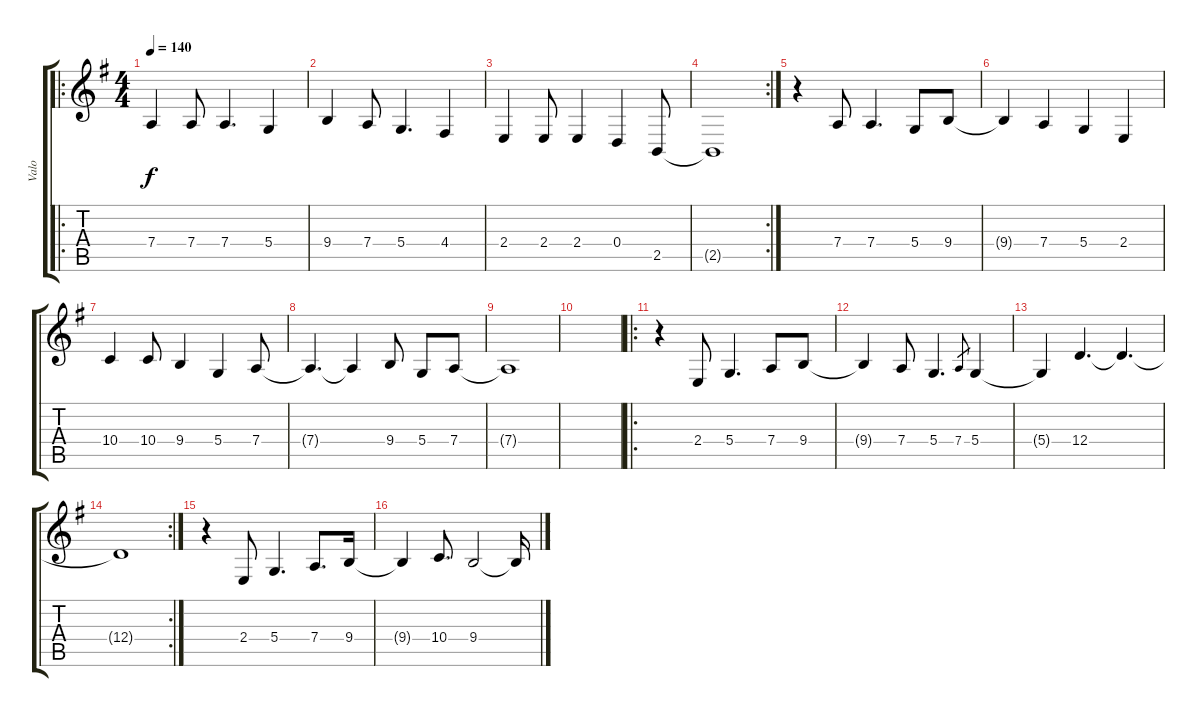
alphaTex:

\track ("Valo" "Valo") {instrument choiraahs}
\staff {score tabs}
\tuning (E4 B3 G3 D3 A2 E2) {hide}
\ro
\ts (4 4)
\tempo 140
\clef g2
\ks eminor
7.4.4{dy f} 7.4.8 7.4.4{d} 5.4.4 |
9.4.4 7.4.8 5.4.4{d} 4.4.4 |
2.4.4 2.4.8 2.4.4 0.4.4 2.5.8 |
\rc 2
2.5{t}.1 |
r.4 7.4.8 7.4.4{d} 5.4.8 9.4.8 |
9.4{t}.4 7.4.4 5.4.4 2.4.4 |
10.4.4 10.4.8 9.4.4 5.4.4 7.4.8 |
7.4{t}.4{d} 7.4{t}.4 9.4.8 5.4.8 7.4.8 |
7.4{t}.1 |
|
\ro
r.4 2.4.8 5.4.4{d} 7.4.8 9.4.8 |
9.4{t}.4 7.4.8 5.4.4{d} 7.4.8{gr} 5.4.4 |
5.4{t}.4 12.4.4{d} 12.4{t}.4{d} |
\rc 2
12.4{t}.1 |
r.4 2.4.8 5.4.4{d} 7.4.8{d} 9.4.16 |
9.4{t}.4 10.4.8{d} 9.4.2 9.4{t}.16
